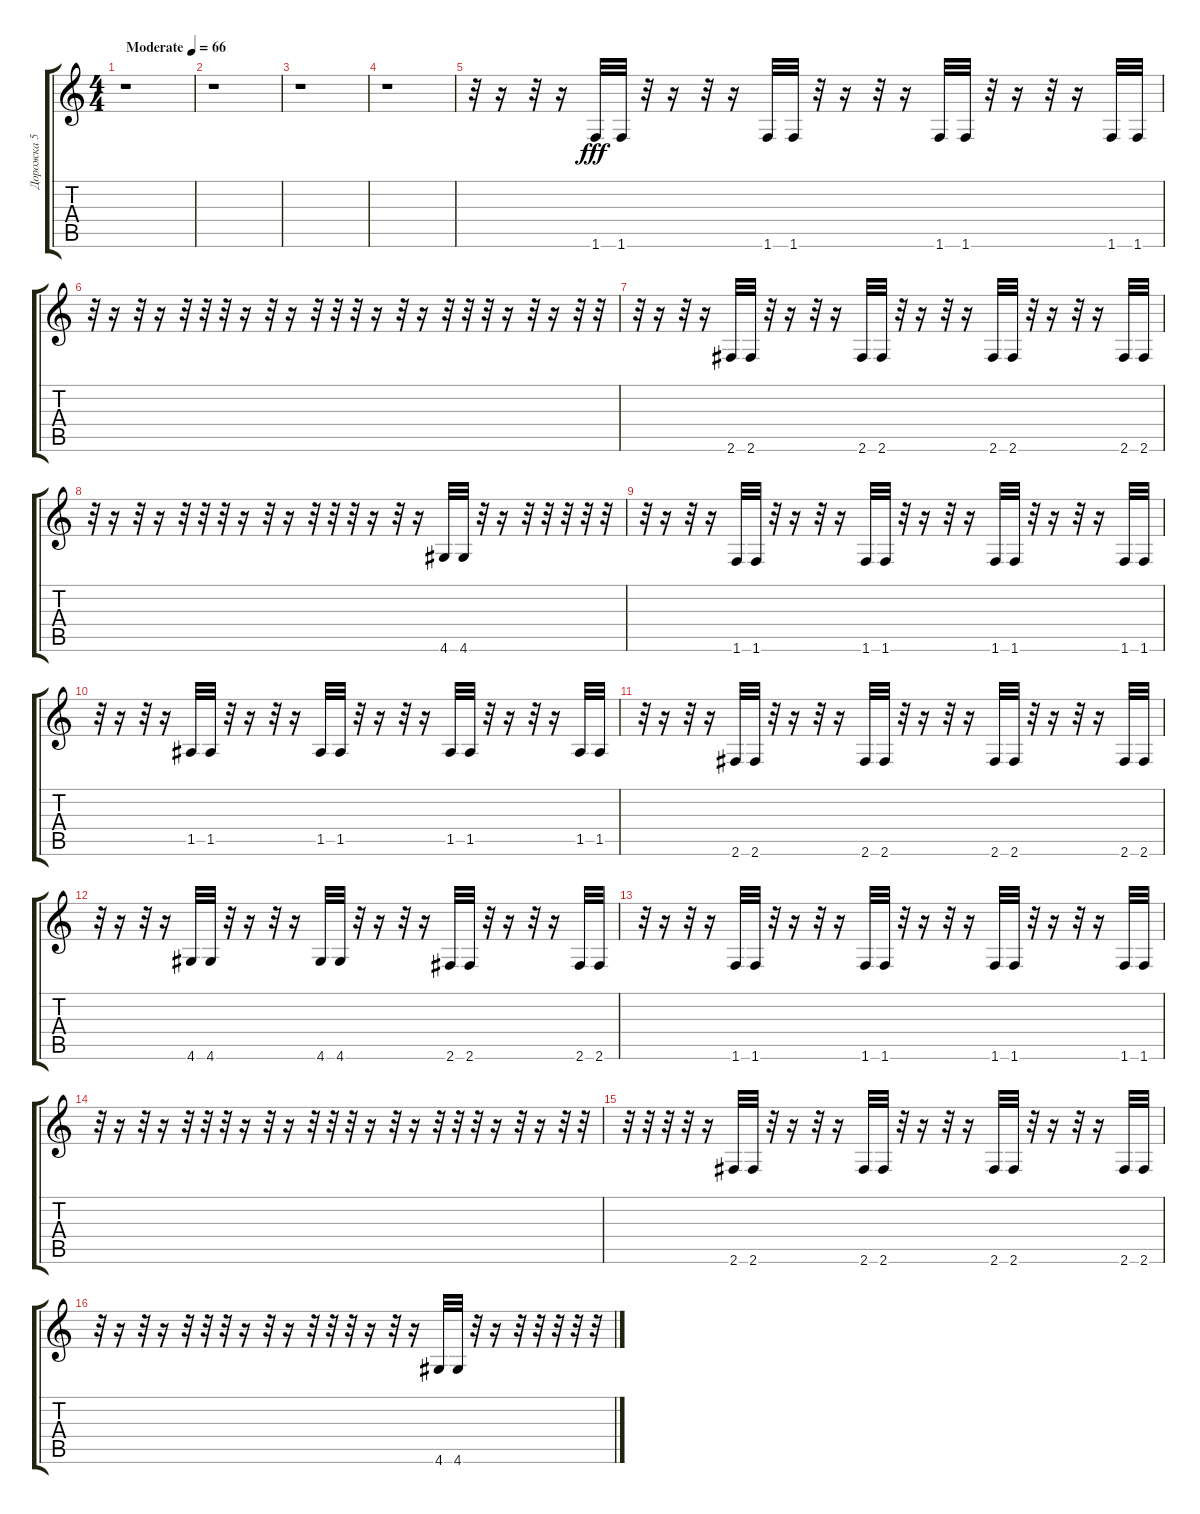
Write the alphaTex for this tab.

\track ("Дорожка 5" "Дорожка 5") {instrument synthbass1}
\staff {score tabs}
\tuning (E4 B3 G3 D3 A2 E2) {hide}
\ts (4 4)
\tempo (66 "Moderate")
\clef g2
\ks c
r.1{dy fff instrument synthbass1} |
r.1 |
r.1 |
r.1 |
r.32 r.16 r.32 r.16 1.6.32 1.6.32 r.32 r.16 r.32 r.16 1.6.32 1.6.32 r.32 r.16 r.32 r.16 1.6.32 1.6.32 r.32 r.16 r.32 r.16 1.6.32 1.6.32 |
r.32 r.16 r.32 r.16 r.32 r.32 r.32 r.16 r.32 r.16 r.32 r.32 r.32 r.16 r.32 r.16 r.32 r.32 r.32 r.16 r.32 r.16 r.32 r.32 |
r.32 r.16 r.32 r.16 2.6.32 2.6.32 r.32 r.16 r.32 r.16 2.6.32 2.6.32 r.32 r.16 r.32 r.16 2.6.32 2.6.32 r.32 r.16 r.32 r.16 2.6.32 2.6.32 |
r.32 r.16 r.32 r.16 r.32 r.32 r.32 r.16 r.32 r.16 r.32 r.32 r.32 r.16 r.32 r.16 4.6.32 4.6.32 r.32 r.16 r.32 r.32 r.32 r.32 r.32 |
r.32 r.16 r.32 r.16 1.6.32 1.6.32 r.32 r.16 r.32 r.16 1.6.32 1.6.32 r.32 r.16 r.32 r.16 1.6.32 1.6.32 r.32 r.16 r.32 r.16 1.6.32 1.6.32 |
r.32 r.16 r.32 r.16 1.5.32 1.5.32 r.32 r.16 r.32 r.16 1.5.32 1.5.32 r.32 r.16 r.32 r.16 1.5.32 1.5.32 r.32 r.16 r.32 r.16 1.5.32 1.5.32 |
r.32 r.16 r.32 r.16 2.6.32 2.6.32 r.32 r.16 r.32 r.16 2.6.32 2.6.32 r.32 r.16 r.32 r.16 2.6.32 2.6.32 r.32 r.16 r.32 r.16 2.6.32 2.6.32 |
r.32 r.16 r.32 r.16 4.6.32 4.6.32 r.32 r.16 r.32 r.16 4.6.32 4.6.32 r.32 r.16 r.32 r.16 2.6.32 2.6.32 r.32 r.16 r.32 r.16 2.6.32 2.6.32 |
r.32 r.16 r.32 r.16 1.6.32 1.6.32 r.32 r.16 r.32 r.16 1.6.32 1.6.32 r.32 r.16 r.32 r.16 1.6.32 1.6.32 r.32 r.16 r.32 r.16 1.6.32 1.6.32 |
r.32 r.16 r.32 r.16 r.32 r.32 r.32 r.16 r.32 r.16 r.32 r.32 r.32 r.16 r.32 r.16 r.32 r.32 r.32 r.16 r.32 r.16 r.32 r.32 |
r.32 r.32 r.32 r.32 r.16 2.6.32 2.6.32 r.32 r.16 r.32 r.16 2.6.32 2.6.32 r.32 r.16 r.32 r.16 2.6.32 2.6.32 r.32 r.16 r.32 r.16 2.6.32 2.6.32 |
r.32 r.16 r.32 r.16 r.32 r.32 r.32 r.16 r.32 r.16 r.32 r.32 r.32 r.16 r.32 r.16 4.6.32 4.6.32 r.32 r.16 r.32 r.32 r.32 r.32 r.32
